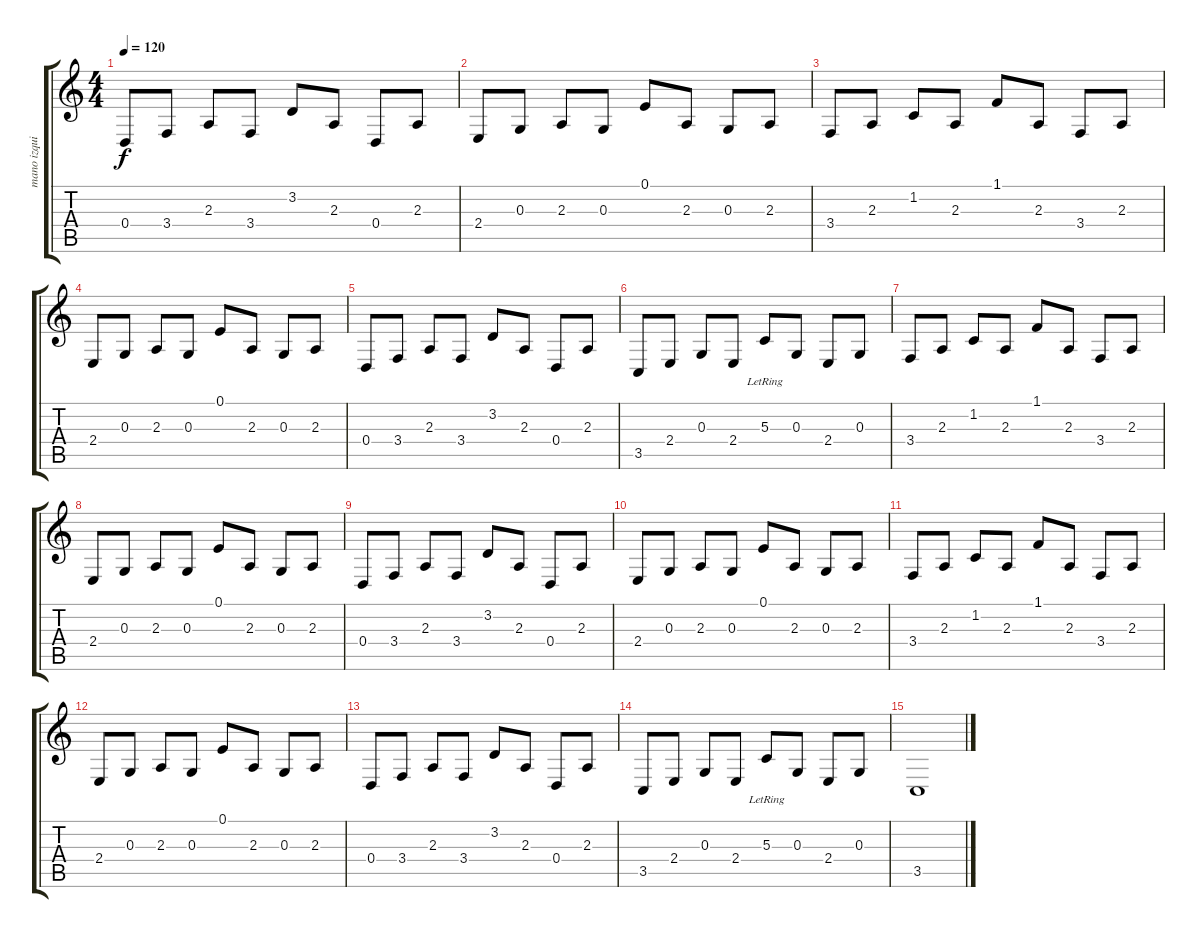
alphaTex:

\track ("mano izquierda" "mano izqui") {instrument brightacousticpiano}
\staff {score tabs}
\tuning (E4 B3 G3 D3 A2 E2) {hide}
\ts (4 4)
\tempo 120
\clef g2
\ks c
0.4.8{dy f} 3.4.8 2.3.8 3.4.8 3.2.8 2.3.8 0.4.8 2.3.8 |
2.4.8 0.3.8 2.3.8 0.3.8 0.1.8 2.3.8 0.3.8 2.3.8 |
3.4.8 2.3.8 1.2.8 2.3.8 1.1.8 2.3.8 3.4.8 2.3.8 |
2.4.8 0.3.8 2.3.8 0.3.8 0.1.8 2.3.8 0.3.8 2.3.8 |
0.4.8 3.4.8 2.3.8 3.4.8 3.2.8 2.3.8 0.4.8 2.3.8 |
3.5.8 2.4.8 0.3.8 2.4.8 5.3{lr}.8 0.3.8 2.4.8 0.3.8 |
3.4.8 2.3.8 1.2.8 2.3.8 1.1.8 2.3.8 3.4.8 2.3.8 |
2.4.8 0.3.8 2.3.8 0.3.8 0.1.8 2.3.8 0.3.8 2.3.8 |
0.4.8 3.4.8 2.3.8 3.4.8 3.2.8 2.3.8 0.4.8 2.3.8 |
2.4.8 0.3.8 2.3.8 0.3.8 0.1.8 2.3.8 0.3.8 2.3.8 |
3.4.8 2.3.8 1.2.8 2.3.8 1.1.8 2.3.8 3.4.8 2.3.8 |
2.4.8 0.3.8 2.3.8 0.3.8 0.1.8 2.3.8 0.3.8 2.3.8 |
0.4.8 3.4.8 2.3.8 3.4.8 3.2.8 2.3.8 0.4.8 2.3.8 |
3.5.8 2.4.8 0.3.8 2.4.8 5.3{lr}.8 0.3.8 2.4.8 0.3.8 |
3.5.1
